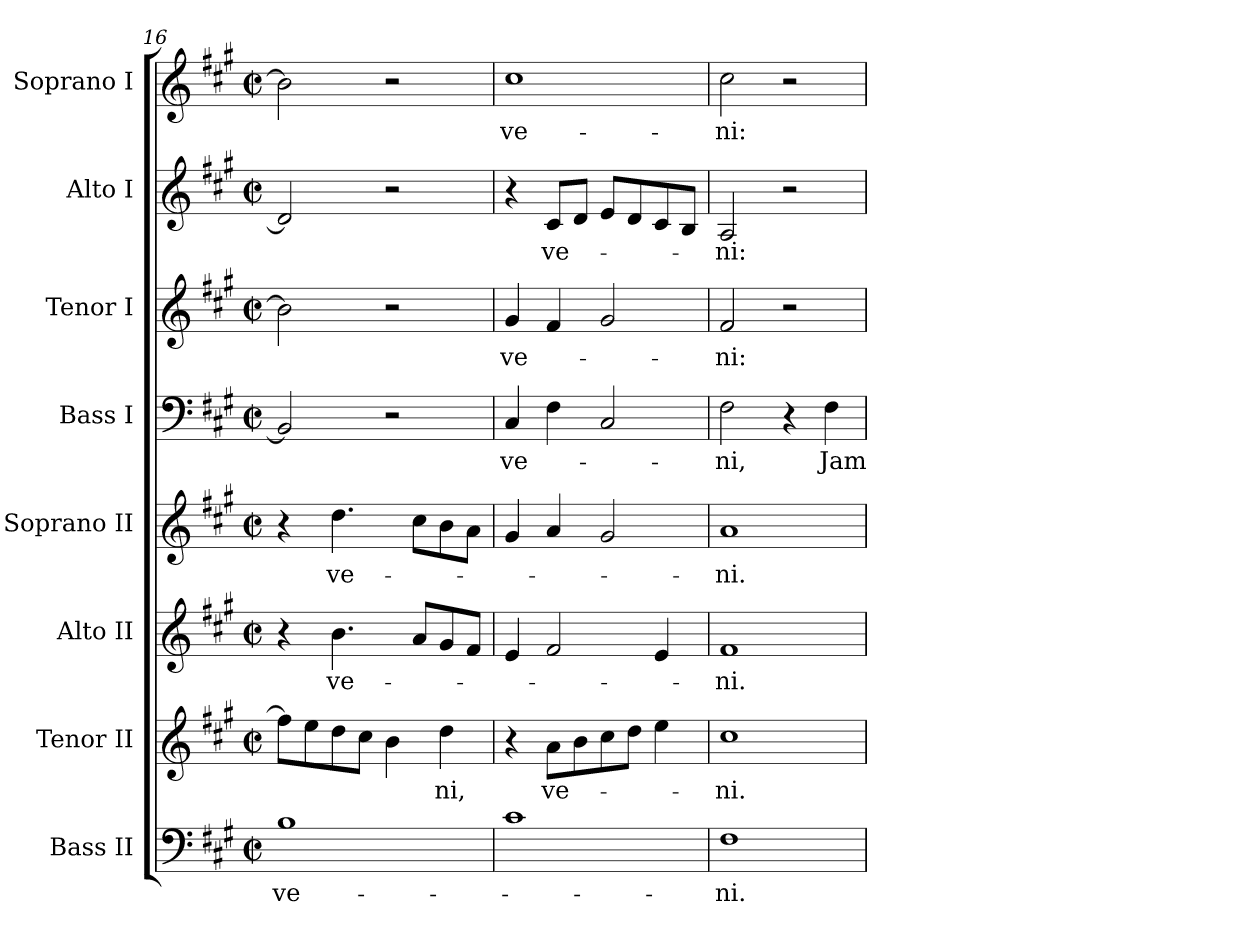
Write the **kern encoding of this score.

**kern	**text	**kern	**text	**kern	**text	**kern	**text	**kern	**text	**kern	**text	**kern	**text	**kern	**text
*part8	*part8	*part7	*part7	*part6	*part6	*part5	*part5	*part4	*part4	*part3	*part3	*part2	*part2	*part1	*part1
*staff8	*staff8	*staff7	*staff7	*staff6	*staff6	*staff5	*staff5	*staff4	*staff4	*staff3	*staff3	*staff2	*staff2	*staff1	*staff1
*I"Bass II	*	*I"Tenor II	*	*I"Alto II	*	*I"Soprano II	*	*I"Bass I	*	*I"Tenor I	*	*I"Alto I	*	*I"Soprano I	*
*I'B. II	*	*I'T. II	*	*I'A. II	*	*	*	*I'B. I	*	*I'T. I	*	*I'A. I	*	*	*
!!LO:LB:g=z
*clefF4	*	*clefG2	*	*clefG2	*	*clefG2	*	*clefF4	*	*clefG2	*	*clefG2	*	*clefG2	*
*	*	*ITrd7c12	*	*	*	*	*	*	*	*ITrd7c12	*	*	*	*	*
*k[f#c#g#]	*	*k[f#c#g#]	*	*k[f#c#g#]	*	*k[f#c#g#]	*	*k[f#c#g#]	*	*k[f#c#g#]	*	*k[f#c#g#]	*	*k[f#c#g#]	*
*A:	*	*A:	*	*A:	*	*A:	*	*A:	*	*A:	*	*A:	*	*A:	*
*M2/2	*	*M2/2	*	*M2/2	*	*M2/2	*	*M2/2	*	*M2/2	*	*M2/2	*	*M2/2	*
*met(c|)	*	*met(c|)	*	*met(c|)	*	*met(c|)	*	*met(c|)	*	*met(c|)	*	*met(c|)	*	*met(c|)	*
=16	=16	=16	=16	=16	=16	=16	=16	=16	=16	=16	=16	=16	=16	=16	=16
!	!LO:LY:b:color=#000000	!	!	!	!	!	!	!	!	!	!	!	!	!	!
1Bi	ve-	8f#i\L]	.	4r	.	4r	.	2BBi/]	.	2Bi\]	.	2di/]	.	2bi\]	.
.	.	8ei\	.	.	.	.	.	.	.	.	.	.	.	.	.
!	!	!	!	!	!LO:LY:b:color=#000000	!	!	!	!	!	!	!	!	!	!
!	!	!	!	!	!	!	!LO:LY:b:color=#000000	!	!	!	!	!	!	!	!
.	.	8di\	.	4.bi\	ve-	4.ddi\	ve-	.	.	.	.	.	.	.	.
.	.	8c#i\J	.	.	.	.	.	.	.	.	.	.	.	.	.
.	.	4Bi\	.	.	.	.	.	2r	.	2r	.	2r	.	2r	.
.	.	.	.	8ai/L	.	8cc#i\L	.	.	.	.	.	.	.	.	.
!	!	!	!LO:LY:b:color=#000000	!	!	!	!	!	!	!	!	!	!	!	!
.	.	4di\	-ni,	8g#i/	.	8bi\	.	.	.	.	.	.	.	.	.
.	.	.	.	8f#i/J	.	8ai\J	.	.	.	.	.	.	.	.	.
=17	=17	=17	=17	=17	=17	=17	=17	=17	=17	=17	=17	=17	=17	=17	=17
!	!	!	!	!	!	!	!	!	!LO:LY:b:color=#000000	!	!	!	!	!	!
!	!	!	!	!	!	!	!	!	!	!	!LO:LY:b:color=#000000	!	!	!	!
!	!	!	!	!	!	!	!	!	!	!	!	!	!	!	!LO:LY:b:color=#000000
1c#i	.	4r	.	4ei/	.	4g#i/	.	4C#i/	ve-	4G#i/	ve-	4r	.	1cc#i	ve-
!	!	!	!LO:LY:b:color=#000000	!	!	!	!	!	!	!	!	!	!	!	!
!	!	!	!	!	!	!	!	!	!	!	!	!	!LO:LY:b:color=#000000	!	!
.	.	8Ai\L	ve-	2f#i/	.	4ai/	.	4F#i\	.	4F#i/	.	8c#i/L	ve-	.	.
.	.	8Bi\	.	.	.	.	.	.	.	.	.	8di/J	.	.	.
.	.	8c#i\	.	.	.	2g#i/	.	2C#i/	.	2G#i/	.	8ei/L	.	.	.
.	.	8di\J	.	.	.	.	.	.	.	.	.	8di/	.	.	.
.	.	4ei\	.	4ei/	.	.	.	.	.	.	.	8c#i/	.	.	.
.	.	.	.	.	.	.	.	.	.	.	.	8Bi/J	.	.	.
=18	=18	=18	=18	=18	=18	=18	=18	=18	=18	=18	=18	=18	=18	=18	=18
!	!LO:LY:b:color=#000000	!	!	!	!	!	!	!	!	!	!	!	!	!	!
!	!	!	!LO:LY:b:color=#000000	!	!	!	!	!	!	!	!	!	!	!	!
!	!	!	!	!	!LO:LY:b:color=#000000	!	!	!	!	!	!	!	!	!	!
!	!	!	!	!	!	!	!LO:LY:b:color=#000000	!	!	!	!	!	!	!	!
!	!	!	!	!	!	!	!	!	!LO:LY:b:color=#000000	!	!	!	!	!	!
!	!	!	!	!	!	!	!	!	!	!	!LO:LY:b:color=#000000	!	!	!	!
!	!	!	!	!	!	!	!	!	!	!	!	!	!LO:LY:b:color=#000000	!	!
!	!	!	!	!	!	!	!	!	!	!	!	!	!	!	!LO:LY:b:color=#000000
1F#i	-ni.	1c#i	-ni.	1f#i	-ni.	1ai	-ni.	2F#i\	-ni,	2F#i/	-ni:	2Ai/	-ni:	2cc#i\	-ni:
.	.	.	.	.	.	.	.	4r	.	2r	.	2r	.	2r	.
!	!	!	!	!	!	!	!	!	!LO:LY:b:color=#000000	!	!	!	!	!	!
.	.	.	.	.	.	.	.	4F#i\	Jam	.	.	.	.	.	.
=	=	=	=	=	=	=	=	=	=	=	=	=	=	=	=
*-	*-	*-	*-	*-	*-	*-	*-	*-	*-	*-	*-	*-	*-	*-	*-
